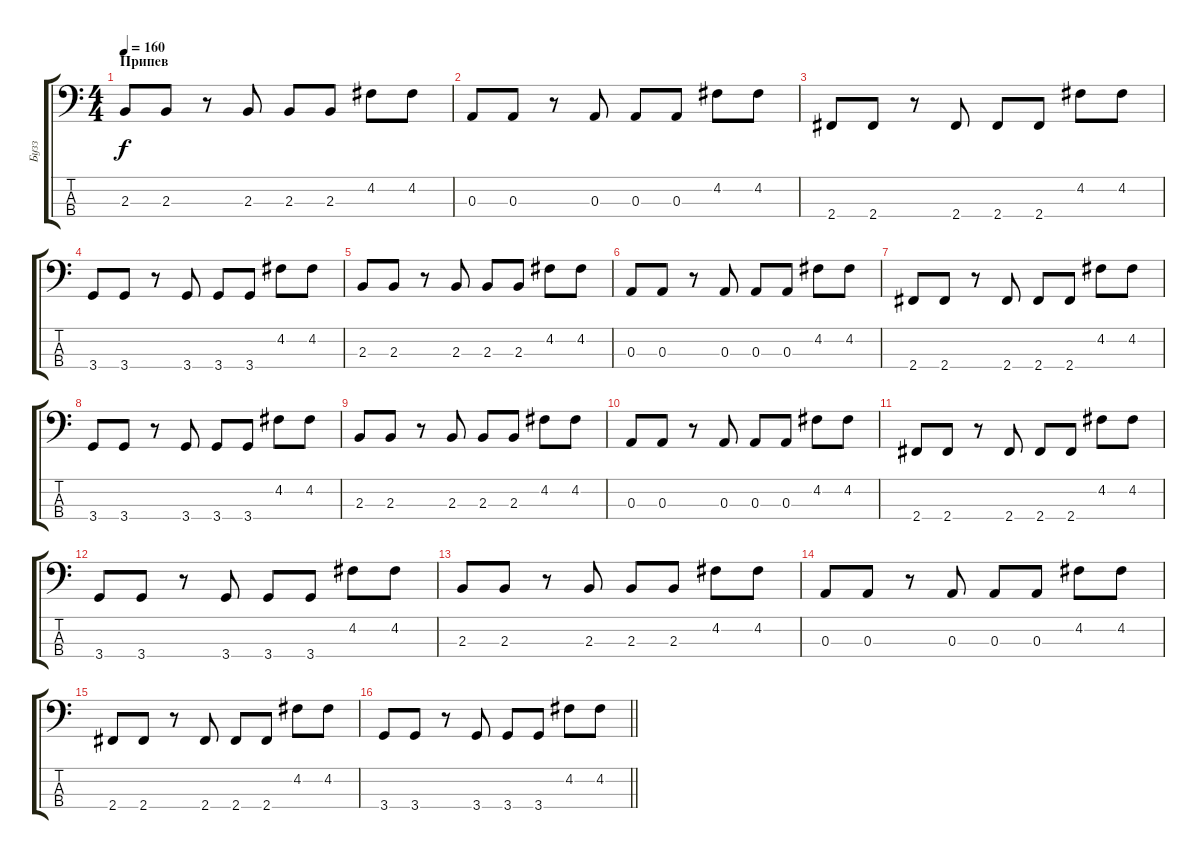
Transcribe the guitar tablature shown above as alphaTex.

\track ("Бузз" "Бузз") {instrument electricbassfinger}
\staff {score tabs}
\tuning (G2 D2 A1 E1) {hide}
\ts (4 4)
\section ("" "Припев")
\tempo 160
\clef f4
\ks c
2.3.8{dy f} 2.3.8 r.8 2.3.8 2.3.8 2.3.8 4.2.8 4.2.8 |
0.3.8 0.3.8 r.8 0.3.8 0.3.8 0.3.8 4.2.8 4.2.8 |
2.4.8 2.4.8 r.8 2.4.8 2.4.8 2.4.8 4.2.8 4.2.8 |
3.4.8 3.4.8 r.8 3.4.8 3.4.8 3.4.8 4.2.8 4.2.8 |
2.3.8 2.3.8 r.8 2.3.8 2.3.8 2.3.8 4.2.8 4.2.8 |
0.3.8 0.3.8 r.8 0.3.8 0.3.8 0.3.8 4.2.8 4.2.8 |
2.4.8 2.4.8 r.8 2.4.8 2.4.8 2.4.8 4.2.8 4.2.8 |
3.4.8 3.4.8 r.8 3.4.8 3.4.8 3.4.8 4.2.8 4.2.8 |
2.3.8 2.3.8 r.8 2.3.8 2.3.8 2.3.8 4.2.8 4.2.8 |
0.3.8 0.3.8 r.8 0.3.8 0.3.8 0.3.8 4.2.8 4.2.8 |
2.4.8 2.4.8 r.8 2.4.8 2.4.8 2.4.8 4.2.8 4.2.8 |
3.4.8 3.4.8 r.8 3.4.8 3.4.8 3.4.8 4.2.8 4.2.8 |
2.3.8 2.3.8 r.8 2.3.8 2.3.8 2.3.8 4.2.8 4.2.8 |
0.3.8 0.3.8 r.8 0.3.8 0.3.8 0.3.8 4.2.8 4.2.8 |
2.4.8 2.4.8 r.8 2.4.8 2.4.8 2.4.8 4.2.8 4.2.8 |
\barLineRight lightlight
3.4.8 3.4.8 r.8 3.4.8 3.4.8 3.4.8 4.2.8 4.2.8
